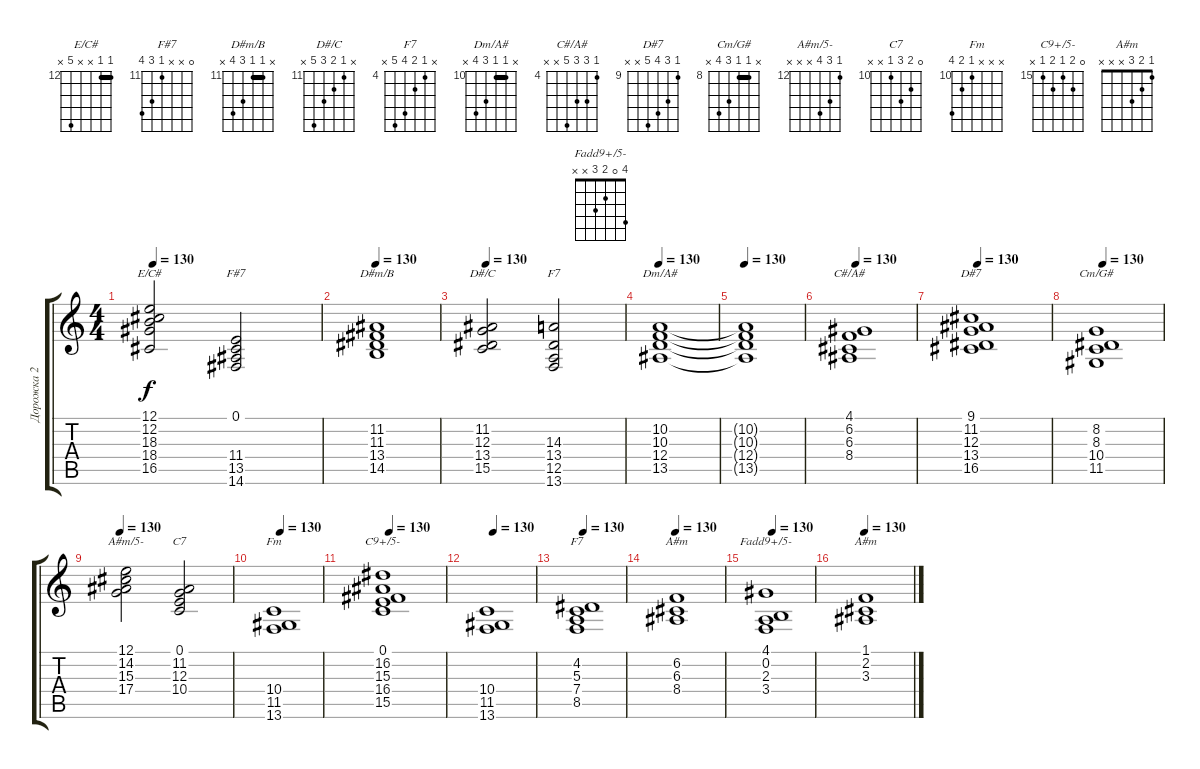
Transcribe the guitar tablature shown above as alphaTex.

\track ("Дорожка 2" "Дорожка 2") {instrument electricpiano1}
\staff {score tabs}
\tuning (E4 B3 G3 D3 A2 E2) {hide}
\chord ("E/C#" 12 12 x x 16 x) {firstfret 12 barre 12}
\chord ("F#7" 0 x x 11 13 14) {firstfret 11}
\chord ("D#m/B" x 11 11 13 14 x) {firstfret 11 barre 11}
\chord ("D#/C" x 11 12 13 15 x) {firstfret 11}
\chord ("F7" x x 14 13 12 13) {firstfret 12}
\chord ("Dm/A#" x 10 10 12 13 x) {firstfret 10 barre 10}
\chord ("C#/A#" 4 6 6 8 x x) {firstfret 4}
\chord ("D#7" 9 11 12 13 x x) {firstfret 9}
\chord ("Cm/G#" x 8 8 10 11 x) {firstfret 8 barre 8}
\chord ("A#m/5-" 12 14 15 x x x) {firstfret 12}
\chord ("C7" 0 11 12 10 x x) {firstfret 10}
\chord ("Fm" x x x 10 11 13) {firstfret 10}
\chord ("C9+/5-" 0 16 15 16 15 x) {firstfret 15}
\chord ("F7" x 4 5 7 8 x) {firstfret 4}
\chord ("A#m" x 6 6 8 x x) {firstfret 6 barre 6}
\chord ("Fadd9+/5-" 4 0 2 3 x x)
\chord ("A#m" 1 2 3 x x x)
\ts (4 4)
\tempo 130
\clef g2
\ks c
(12.1 12.2 18.3 18.4 16.5).2{ch "E/C#" dy f} (0.1 11.4 13.5 14.6).2{ch "F#7"} |
\tempo 130
(11.2 11.3 13.4 14.5).1{ch "D#m/B"} |
\tempo 130
(11.2 12.3 13.4 15.5).2{ch "D#/C"} (14.3 13.4 12.5 13.6).2{ch "F7"} |
\tempo 130
(10.2 10.3 12.4 13.5).1{ch "Dm/A#"} |
\tempo 130
(10.2{t} 10.3{t} 12.4{t} 13.5{t}).1 |
\tempo 130
(4.1 6.2 6.3 8.4).1{ch "C#/A#"} |
\tempo 130
(9.1 11.2 12.3 13.4 16.5).1{ch "D#7"} |
\tempo 130
(8.2 8.3 10.4 11.5).1{ch "Cm/G#"} |
\tempo 130
(12.1 14.2 15.3 17.4).2{ch "A#m/5-"} (0.1 11.2 12.3 10.4).2{ch "C7"} |
\tempo 130
(10.4 11.5 13.6).1{ch "Fm"} |
\tempo 130
(0.1 16.2 15.3 16.4 15.5).1{ch "C9+/5-"} |
\tempo 130
(10.4 11.5 13.6).1 |
\tempo 130
(4.2 5.3 7.4 8.5).1{ch "F7"} |
\tempo 130
(6.2 6.3 8.4).1{ch "A#m"} |
\tempo 130
(4.1 0.2 2.3 3.4).1{ch "Fadd9+/5-"} |
\tempo 130
(1.1 2.2 3.3).1{ch "A#m"}
